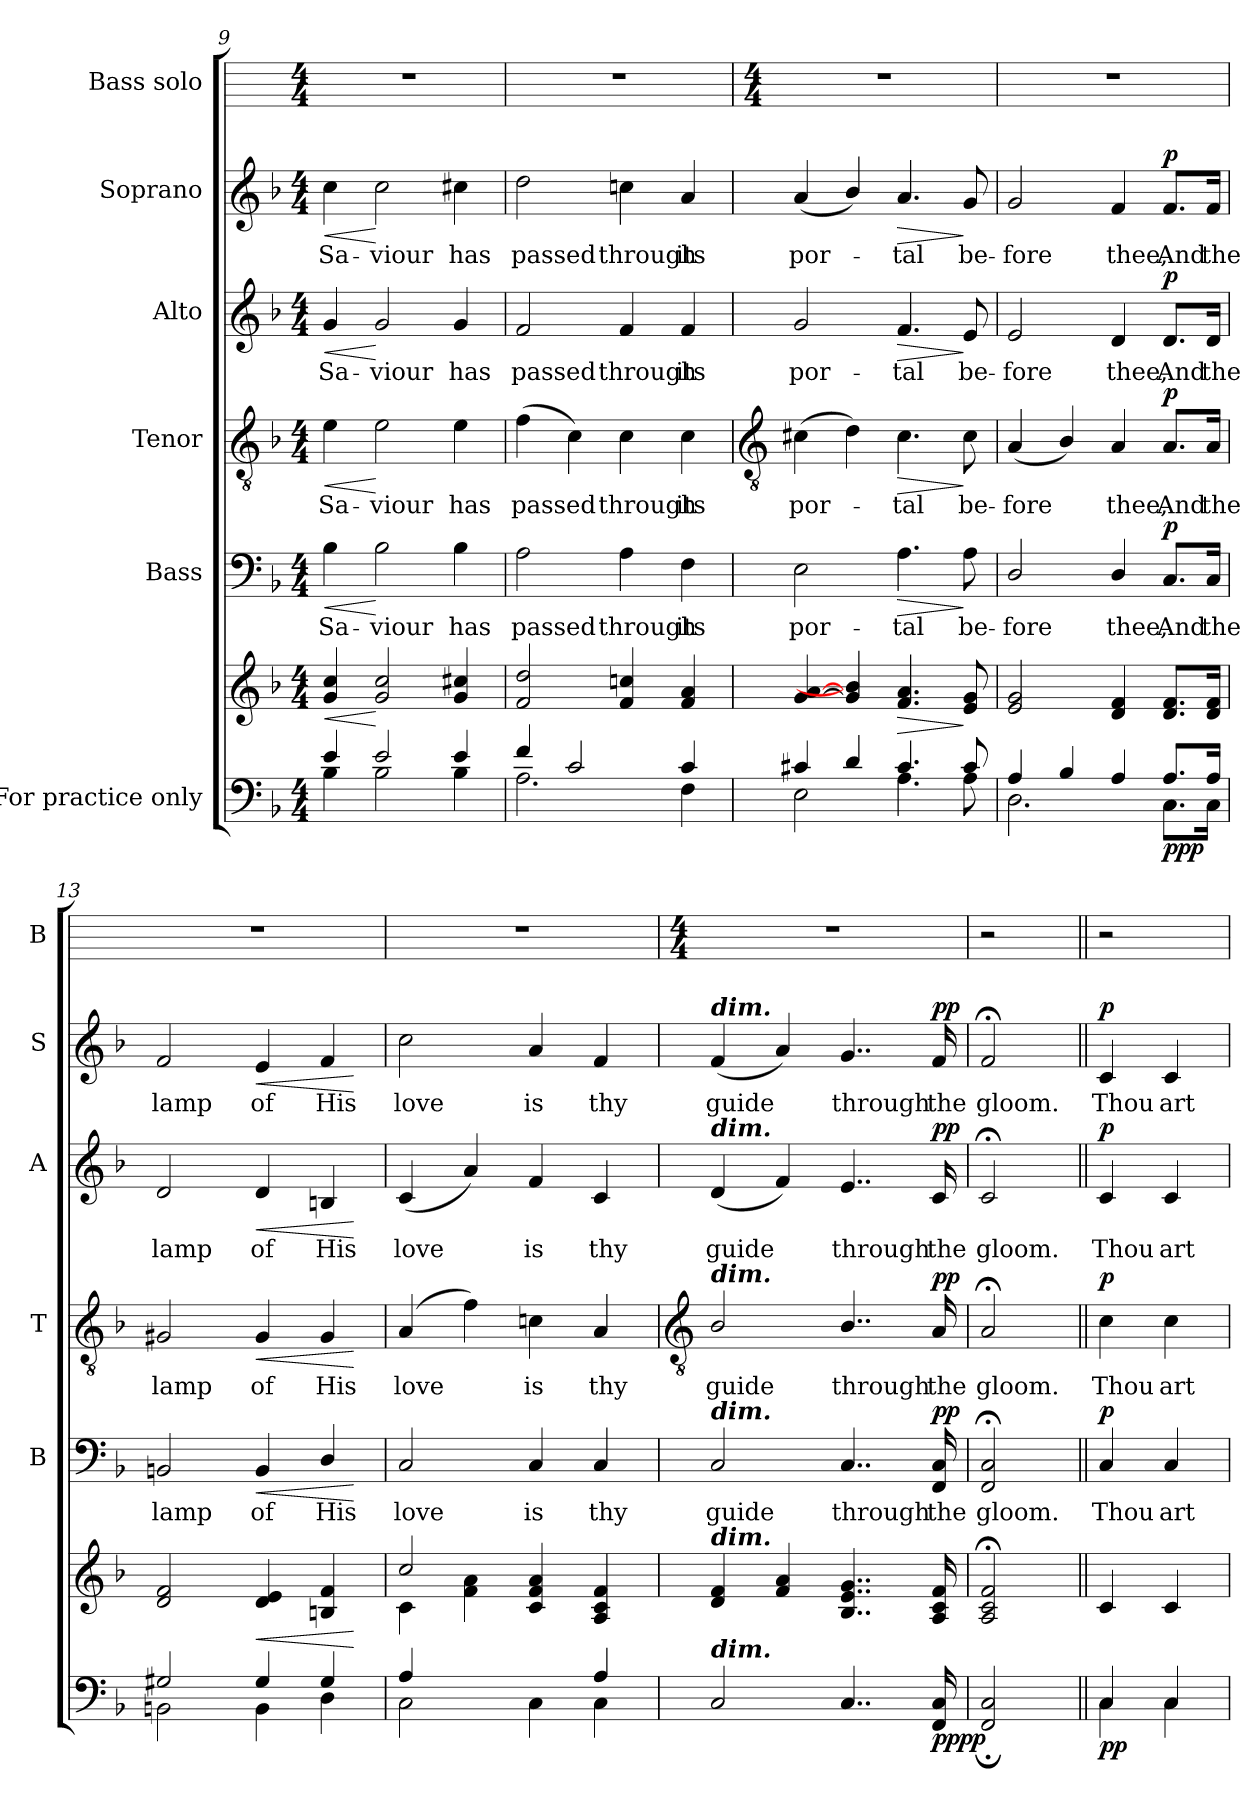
**kern	**kern	**dynam	**kern	**text	**dynam	**kern	**text	**dynam	**kern	**text	**dynam	**kern	**text	**dynam	**kern
*part6	*part6	*part6	*part5	*part5	*part5	*part4	*part4	*part4	*part3	*part3	*part3	*part2	*part2	*part2	*part1
*staff7	*staff6	*staff6/7	*staff5	*staff5	*staff5	*staff4	*staff4	*staff4	*staff3	*staff3	*staff3	*staff2	*staff2	*staff2	*staff1
*I"For practice  only	*	*	*I"Bass	*	*	*I"Tenor	*	*	*I"Alto	*	*	*I"Soprano	*	*	*I"Bass solo
*	*	*	*I'B	*	*	*I'T	*	*	*I'A	*	*	*I'S	*	*	*I'B
*clefF4	*clefG2	*	*clefF4	*	*	*clefGv2	*	*	*clefG2	*	*	*clefG2	*	*	*
*k[b-]	*k[b-]	*	*k[b-]	*	*	*k[b-]	*	*	*k[b-]	*	*	*k[b-]	*	*	*
*F:	*F:	*	*F:	*	*	*F:	*	*	*F:	*	*	*F:	*	*	*
*M4/4	*M4/4	*	*M4/4	*	*	*M4/4	*	*	*M4/4	*	*	*M4/4	*	*	*M4/4
=9	=9	=9	=9	=9	=9	=9	=9	=9	=9	=9	=9	=9	=9	=9	=9
*^	*	*	*	*	*	*	*	*	*	*	*	*	*	*	*
!	!	!	!LO:HP:b	!	!LO:LY:b	!LO:HP:b	!	!LO:LY:b	!LO:HP:b	!	!LO:LY:b	!LO:HP:b	!	!LO:LY:b	!LO:HP:b	!
4e/	4B-\	4g 4cc	<	4B-	Sa-	<	4e	Sa-	<	4g	Sa-	<	4cc	Sa-	<	1r
!	!	!	!	!	!LO:LY:b	!	!	!LO:LY:b	!	!	!LO:LY:b	!	!	!LO:LY:b	!	!
2e/	2B-\	2g 2cc	[	2B-	-viour	[	2e	-viour	[	2g	-viour	[	2cc	-viour	[	.
!	!	!	!	!	!LO:LY:b	!	!	!LO:LY:b	!	!	!LO:LY:b	!	!	!LO:LY:b	!	!
4e/	4B-\	4g 4cc#X	.	4B-	has	.	4e	has	.	4g	has	.	4cc#X	has	.	.
=10	=10	=10	=10	=10	=10	=10	=10	=10	=10	=10	=10	=10	=10	=10	=10	=10
!	!	!	!	!	!LO:LY:b	!	!	!LO:LY:b	!	!	!LO:LY:b	!	!	!LO:LY:b	!	!
4f/	2.A\	2f 2dd	.	2A	passed	.	(>4f	passed	.	2f	passed	.	2dd	passed	.	1r
2c/	.	.	.	.	.	.	4c)	.	.	.	.	.	.	.	.	.
!	!	!	!	!	!LO:LY:b	!	!	!LO:LY:b	!	!	!LO:LY:b	!	!	!LO:LY:b	!	!
.	.	4f 4ccn	.	4A	through	.	4c	through	.	4f	through	.	4ccn	through	.	.
!	!	!	!	!	!LO:LY:b	!	!	!LO:LY:b	!	!	!LO:LY:b	!	!	!LO:LY:b	!	!
4c/	4F\	4f 4a	.	4F	its	.	4c	its	.	4f	its	.	4a	its	.	.
!!LO:LB:g=z
=11	=11	=11	=11	=11	=11	=11	=11	=11	=11	=11	=11	=11	=11	=11	=11	=11
*	*	*	*	*	*	*	*clefGv2	*	*	*	*	*	*	*	*	*
*	*	*	*	*	*	*	*	*	*	*	*	*	*	*	*	*M4/4
*	*	*^	*	*	*	*	*	*	*	*	*	*	*	*	*	*
!	!	!	!	!	!	!LO:LY:b	!	!	!LO:LY:b	!	!	!LO:LY:b	!	!	!LO:LY:b	!	!
4c#X/	2E\	[4g [4a	1ryy	.	2E	por-	.	(>4c#X	por-	.	2g	por-	.	(<4a	por-	.	1r
4d/	.	4g/] 4b-/]	.	.	.	.	.	4d)	.	.	.	.	.	4b-/)	.	.	.
!	!	!	!	!LO:HP:b	!	!LO:LY:b	!LO:HP:b	!	!LO:LY:b	!LO:HP:b	!	!LO:LY:b	!LO:HP:b	!	!LO:LY:b	!LO:HP:b	!
4.c#/	4.A\	4.f 4.a	.	>	4.A	-tal	>	4.c#	tal	>	4.f	-tal	>	4.a	tal	>	.
!	!	!	!	!	!	!LO:LY:b	!	!	!LO:LY:b	!	!	!LO:LY:b	!	!	!LO:LY:b	!	!
8c#/	8A\	8e 8g	.	]	8A	be-	]	8c#	be-	]	8e	be-	]	8g	be-	]	.
=12	=12	=12	=12	=12	=12	=12	=12	=12	=12	=12	=12	=12	=12	=12	=12	=12	=12
!	!	!	!	!	!	!LO:LY:b	!	!	!LO:LY:b	!	!	!LO:LY:b	!	!	!LO:LY:b	!	!
4A/	2.D\	2e 2g	1ryy	.	2D/	-fore	.	(<4A	-fore	.	2e	-fore	.	2g	-fore	.	1r
4B-/	.	.	.	.	.	.	.	4B-/)	.	.	.	.	.	.	.	.	.
!	!	!	!	!	!	!LO:LY:b	!	!	!LO:LY:b	!	!	!LO:LY:b	!	!	!LO:LY:b	!	!
4A/	.	4d 4f	.	.	4D/	thee,	.	4A	thee,	.	4d	thee,	.	4f	thee,	.	.
!	!	!	!	!LO:DY:b=2	!	!LO:LY:b	!	!	!LO:LY:b	!	!	!LO:LY:b	!	!	!LO:LY:b	!	!
!	!	!	!	!LO:DY:n=1:b=2	!	!	!	!	!	!	!	!	!	!	!	!	!
!	!	!	!	!LO:DY:n=2:b	!	!	!LO:DY:b	!	!	!LO:DY:b	!	!	!LO:DY:b	!	!	!LO:DY:b	!
8.A/L	8.C\L	8.d 8.fL	.	p p p	8.C/L	And	p	8.A/L	And	p	8.d/L	And	p	8.f/L	And	p	.
!	!	!	!	!	!	!LO:LY:b	!	!	!LO:LY:b	!	!	!LO:LY:b	!	!	!LO:LY:b	!	!
16A/J	16C\J	16d 16fJ	.	.	16C/Jk	the	.	16A/Jk	the	.	16d/Jk	the	.	16f/Jk	the	.	.
=13	=13	=13	=13	=13	=13	=13	=13	=13	=13	=13	=13	=13	=13	=13	=13	=13	=13
!	!	!	!	!	!	!LO:LY:b	!	!	!LO:LY:b	!	!	!LO:LY:b	!	!	!LO:LY:b	!	!
2G#X/	2BBn\	2d 2f	1ryy	.	2BBn	lamp	.	2G#X	lamp	.	2d	lamp	.	2f	lamp	.	1r
!	!	!	!	!LO:HP:b	!	!LO:LY:b	!LO:HP:b	!	!LO:LY:b	!LO:HP:b	!	!LO:LY:b	!LO:HP:b	!	!LO:LY:b	!LO:HP:b	!
4G#/	4BB\	4d 4e	.	<	4BB	of	<	4G#	of	<	4d	of	<	4e	of	<	.
!	!	!	!	!	!	!LO:LY:b	!	!	!LO:LY:b	!	!	!LO:LY:b	!	!	!LO:LY:b	!	!
4G#/	4D\	4Bn 4f	.	.	4D/	His	.	4G#	His	.	4Bn	His	.	4f	His	.	.
*v	*v	*	*	*	*	*	*	*	*	*	*	*	*	*	*	*	*
*	*v	*v	*	*	*	*	*	*	*	*	*	*	*	*	*	*
.	.	[	.	.	[	.	.	[	.	.	[	.	.	[	.
=14	=14	=14	=14	=14	=14	=14	=14	=14	=14	=14	=14	=14	=14	=14	=14
*^	*^	*	*	*	*	*	*	*	*	*	*	*	*	*	*
!	!	!	!	!	!	!LO:LY:b	!	!	!LO:LY:b	!	!	!LO:LY:b	!	!	!LO:LY:b	!	!
4A/	2C\	2cc/	4c\	.	2C	love	.	(<4A	love	.	(<4c	love	.	2cc	love	.	1r
2ryy	.	.	4f\ 4a\	.	.	.	.	4f)	.	.	4a)	.	.	.	.	.	.
!	!	!	!	!	!	!LO:LY:b	!	!	!LO:LY:b	!	!	!LO:LY:b	!	!	!LO:LY:b	!	!
.	4C\	4c 4f 4a	2ryy	.	4C	is	.	4cn	is	.	4f	is	.	4a	is	.	.
!	!	!	!	!	!	!LO:LY:b	!	!	!LO:LY:b	!	!	!LO:LY:b	!	!	!LO:LY:b	!	!
4A/	4C\	4A 4c 4f	.	.	4C	thy	.	4A	thy	.	4c	thy	.	4f	thy	.	.
*	*	*v	*v	*	*	*	*	*	*	*	*	*	*	*	*	*	*
!!LO:LB:g=z
=15	=15	=15	=15	=15	=15	=15	=15	=15	=15	=15	=15	=15	=15	=15	=15	=15
*	*	*	*	*	*	*	*clefGv2	*	*	*	*	*	*	*	*	*
*	*	*	*	*	*	*	*	*	*	*	*	*	*	*	*	*M4/4
!	!	!	!	!	!	!	!	!	!	!	!	!	!LO:TX:a:Bi:t=dim.	!	!	!
!	!	!	!	!	!	!	!	!	!	!LO:TX:a:Bi:t=dim.	!	!	!	!	!	!
!	!	!	!	!	!	!	!LO:TX:a:Bi:t=dim.	!	!	!	!	!	!	!	!	!
!	!	!	!	!LO:TX:a:Bi:t=dim.	!	!	!	!	!	!	!	!	!	!	!	!
!	!	!LO:TX:a:Bi:t=dim.	!	!	!	!	!	!	!	!	!	!	!	!	!	!
!LO:TX:a:Bi:t=dim.	!	!	!	!	!	!	!	!	!	!	!	!	!	!	!	!
!	!	!	!	!	!LO:LY:b	!	!	!LO:LY:b	!	!	!LO:LY:b	!	!	!LO:LY:b	!	!
1ryy	2C/	4d 4f	.	2C/	guide	.	2B-/	guide	.	(<4d	guide	.	(<4f	guide	.	1r
.	.	4f 4a	.	.	.	.	.	.	.	4f)	.	.	4a)	.	.	.
!	!	!	!	!	!LO:LY:b	!	!	!LO:LY:b	!	!	!LO:LY:b	!	!	!LO:LY:b	!	!
.	4..C/	4..B- 4..e 4..g	.	4..C/	through	.	4..B-/	through	.	4..e	through	.	4..g	through	.	.
!	!	!	!LO:DY:b=2	!	!LO:LY:b	!	!	!LO:LY:b	!	!	!LO:LY:b	!	!	!LO:LY:b	!	!
!	!	!	!LO:DY:n=1:b	!	!	!LO:DY:b	!	!	!LO:DY:b	!	!	!LO:DY:b	!	!	!LO:DY:b	!
.	16FF/ 16C/	16A 16c 16f	pp pp	16FF 16C	the	pp	16A	the	pp	16c	the	pp	16f	the	pp	.
=16	=16	=16	=16	=16	=16	=16	=16	=16	=16	=16	=16	=16	=16	=16	=16	=16
!	!	!	!	!	!LO:LY:b	!	!	!LO:LY:b	!	!	!LO:LY:b	!	!	!LO:LY:b	!	!
2ryy	2FF/; 2C/;	2A;< 2c;< 2f;<	.	2FF;< 2C;<	gloom.	.	2A;<	gloom.	.	2c;<	gloom.	.	2f;<	gloom.	.	2r
=17||	=17||	=17||	=17||	=17||	=17||	=17||	=17||	=17||	=17||	=17||	=17||	=17||	=17||	=17||	=17||	=17||
!	!	!	!LO:DY:b=2	!	!LO:LY:b	!	!	!LO:LY:b	!	!	!LO:LY:b	!	!	!LO:LY:b	!	!
!	!	!	!LO:DY:n=1:b	!	!	!LO:DY:b	!	!	!LO:DY:b	!	!	!LO:DY:b	!	!	!LO:DY:b	!
4C/	4C\	4c	p p	4C	Thou	p	4c	Thou	p	4c	Thou	p	4c	Thou	p	2r
!	!	!	!	!	!LO:LY:b	!	!	!LO:LY:b	!	!	!LO:LY:b	!	!	!LO:LY:b	!	!
4C/	4C\	4c	.	4C	art	.	4c	art	.	4c	art	.	4c	art	.	.
*v	*v	*	*	*	*	*	*	*	*	*	*	*	*	*	*	*
=	=	=	=	=	=	=	=	=	=	=	=	=	=	=	=
*-	*-	*-	*-	*-	*-	*-	*-	*-	*-	*-	*-	*-	*-	*-	*-
